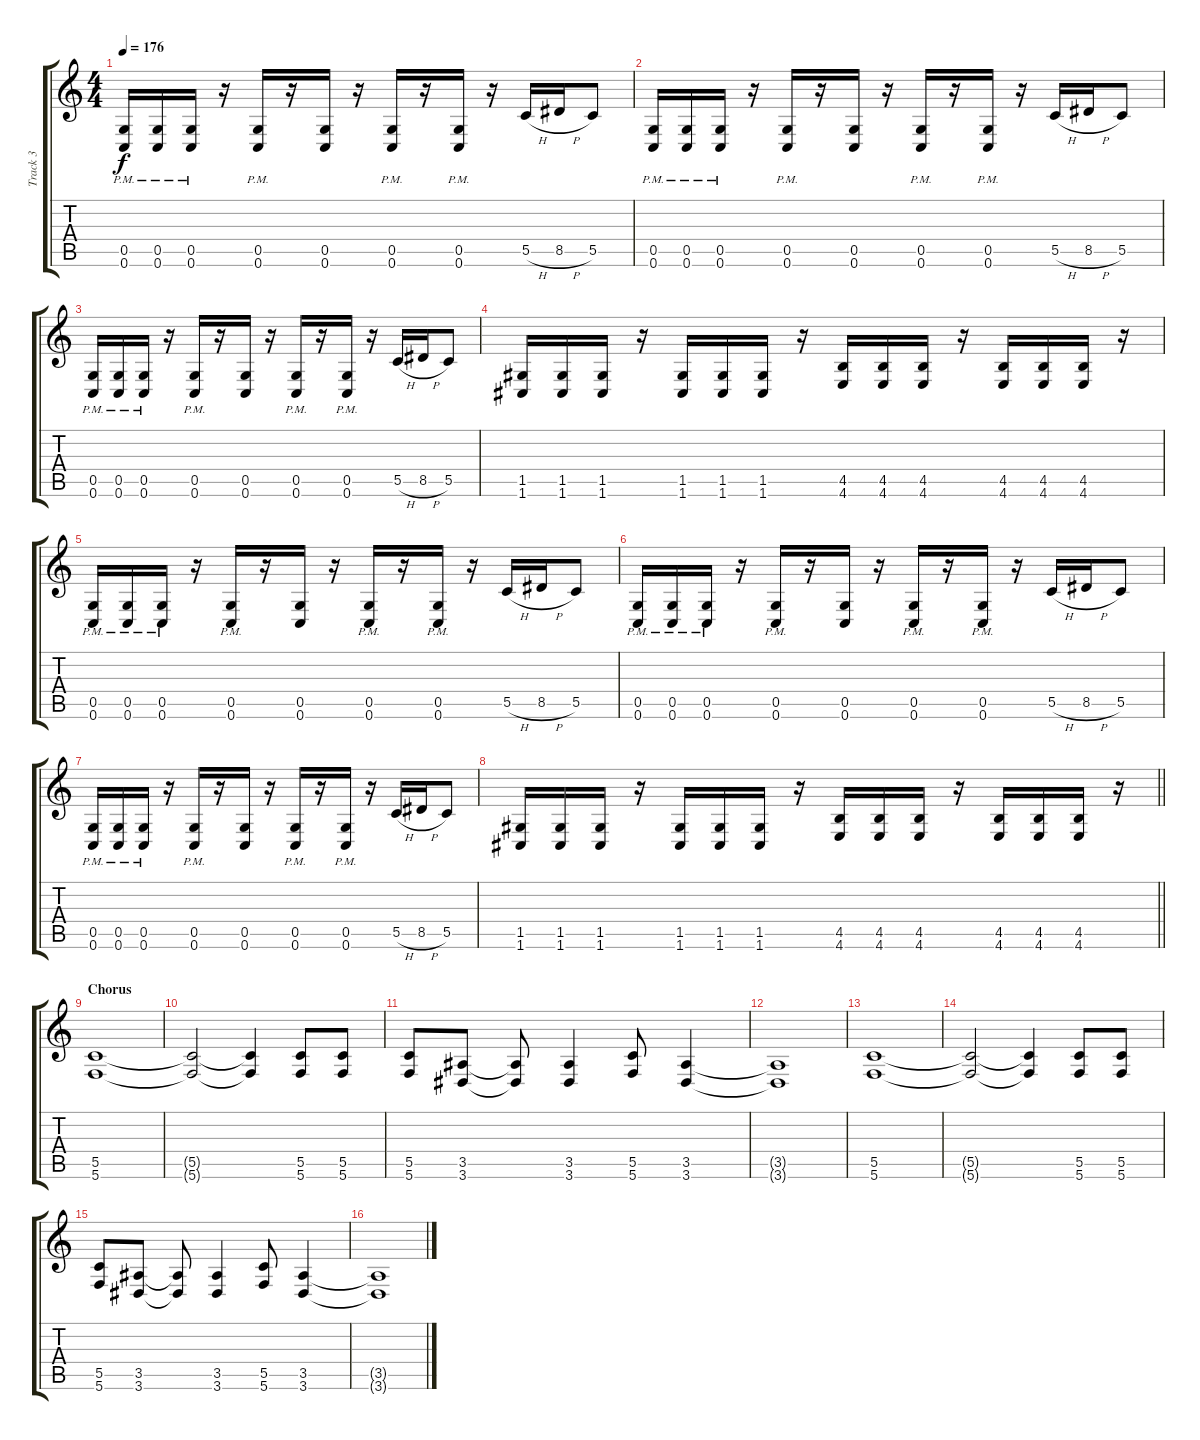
\track ("Track 3" "Track 3") {instrument overdrivenguitar}
\staff {score tabs}
\tuning (D4 A3 F3 C3 G2 C2) {hide}
\ts (4 4)
\tempo 176
\clef g2
\ks c
(0.5{pm} 0.6{pm}).16{dy f} (0.5{pm} 0.6{pm}).16 (0.5{pm} 0.6{pm}).16 r.16 (0.5{pm} 0.6{pm}).16 r.16 (0.5 0.6).16 r.16 (0.5{pm} 0.6{pm}).16 r.16 (0.5{pm} 0.6{pm}).16 r.16 5.5{h}.16 8.5{h}.16 5.5.8 |
(0.5{pm} 0.6{pm}).16 (0.5{pm} 0.6{pm}).16 (0.5{pm} 0.6{pm}).16 r.16 (0.5{pm} 0.6{pm}).16 r.16 (0.5 0.6).16 r.16 (0.5{pm} 0.6{pm}).16 r.16 (0.5{pm} 0.6{pm}).16 r.16 5.5{h}.16 8.5{h}.16 5.5.8 |
(0.5{pm} 0.6{pm}).16 (0.5{pm} 0.6{pm}).16 (0.5{pm} 0.6{pm}).16 r.16 (0.5{pm} 0.6{pm}).16 r.16 (0.5 0.6).16 r.16 (0.5{pm} 0.6{pm}).16 r.16 (0.5{pm} 0.6{pm}).16 r.16 5.5{h}.16 8.5{h}.16 5.5.8 |
(1.5 1.6).16 (1.5 1.6).16 (1.5 1.6).16 r.16 (1.5 1.6).16 (1.5 1.6).16 (1.5 1.6).16 r.16 (4.5 4.6).16 (4.5 4.6).16 (4.5 4.6).16 r.16 (4.5 4.6).16 (4.5 4.6).16 (4.5 4.6).16 r.16 |
(0.5{pm} 0.6{pm}).16 (0.5{pm} 0.6{pm}).16 (0.5{pm} 0.6{pm}).16 r.16 (0.5{pm} 0.6{pm}).16 r.16 (0.5 0.6).16 r.16 (0.5{pm} 0.6{pm}).16 r.16 (0.5{pm} 0.6{pm}).16 r.16 5.5{h}.16 8.5{h}.16 5.5.8 |
(0.5{pm} 0.6{pm}).16 (0.5{pm} 0.6{pm}).16 (0.5{pm} 0.6{pm}).16 r.16 (0.5{pm} 0.6{pm}).16 r.16 (0.5 0.6).16 r.16 (0.5{pm} 0.6{pm}).16 r.16 (0.5{pm} 0.6{pm}).16 r.16 5.5{h}.16 8.5{h}.16 5.5.8 |
(0.5{pm} 0.6{pm}).16 (0.5{pm} 0.6{pm}).16 (0.5{pm} 0.6{pm}).16 r.16 (0.5{pm} 0.6{pm}).16 r.16 (0.5 0.6).16 r.16 (0.5{pm} 0.6{pm}).16 r.16 (0.5{pm} 0.6{pm}).16 r.16 5.5{h}.16 8.5{h}.16 5.5.8 |
\barLineRight lightlight
(1.5 1.6).16 (1.5 1.6).16 (1.5 1.6).16 r.16 (1.5 1.6).16 (1.5 1.6).16 (1.5 1.6).16 r.16 (4.5 4.6).16 (4.5 4.6).16 (4.5 4.6).16 r.16 (4.5 4.6).16 (4.5 4.6).16 (4.5 4.6).16 r.16 |
\section ("" "Chorus")
(5.5 5.6).1 |
(5.5{t} 5.6{t}).2 (5.5{t} 5.6{t}).4 (5.5 5.6).8 (5.5 5.6).8 |
(5.5 5.6).8 (3.5 3.6).8 (3.5{t} 3.6{t}).8 (3.5 3.6).4 (5.5 5.6).8 (3.5 3.6).4 |
(3.5{t} 3.6{t}).1 |
(5.5 5.6).1 |
(5.5{t} 5.6{t}).2 (5.5{t} 5.6{t}).4 (5.5 5.6).8 (5.5 5.6).8 |
(5.5 5.6).8 (3.5 3.6).8 (3.5{t} 3.6{t}).8 (3.5 3.6).4 (5.5 5.6).8 (3.5 3.6).4 |
(3.5{t} 3.6{t}).1
